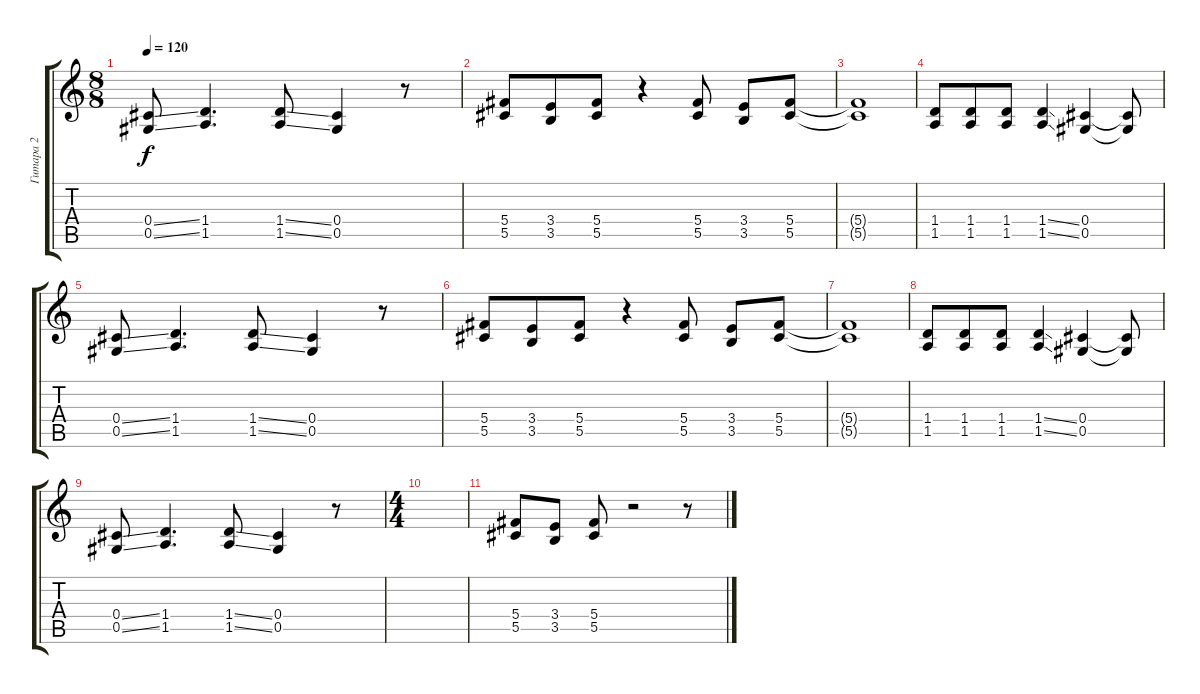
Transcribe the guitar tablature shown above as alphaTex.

\track ("Гитара 2" "Гитара 2") {instrument overdrivenguitar}
\staff {score tabs}
\tuning (Eb4 Bb3 Gb3 Db3 Ab2 Eb2) {hide}
\ts (8 8)
\tempo 120
\clef g2
\ks c
(0.4{ss} 0.5{ss}).8{dy f} (1.4 1.5).4{d} (1.4{ss} 1.5{ss}).8 (0.4 0.5).4 r.8 |
(5.4 5.5).8 (3.4 3.5).8 (5.4 5.5).8 r.4 (5.4 5.5).8 (3.4 3.5).8 (5.4 5.5).8 |
(5.4{t} 5.5{t}).1 |
(1.4 1.5).8 (1.4 1.5).8 (1.4 1.5).8 (1.4{ss} 1.5{ss}).4 (0.4 0.5).4 (0.4{t} 0.5{t}).8 |
(0.4{ss} 0.5{ss}).8 (1.4 1.5).4{d} (1.4{ss} 1.5{ss}).8 (0.4 0.5).4 r.8 |
(5.4 5.5).8 (3.4 3.5).8 (5.4 5.5).8 r.4 (5.4 5.5).8 (3.4 3.5).8 (5.4 5.5).8 |
(5.4{t} 5.5{t}).1 |
(1.4 1.5).8 (1.4 1.5).8 (1.4 1.5).8 (1.4{ss} 1.5{ss}).4 (0.4 0.5).4 (0.4{t} 0.5{t}).8 |
(0.4{ss} 0.5{ss}).8 (1.4 1.5).4{d} (1.4{ss} 1.5{ss}).8 (0.4 0.5).4 r.8 |
\ts (4 4)
|
(5.4 5.5).8 (3.4 3.5).8 (5.4 5.5).8 r.2 r.8
